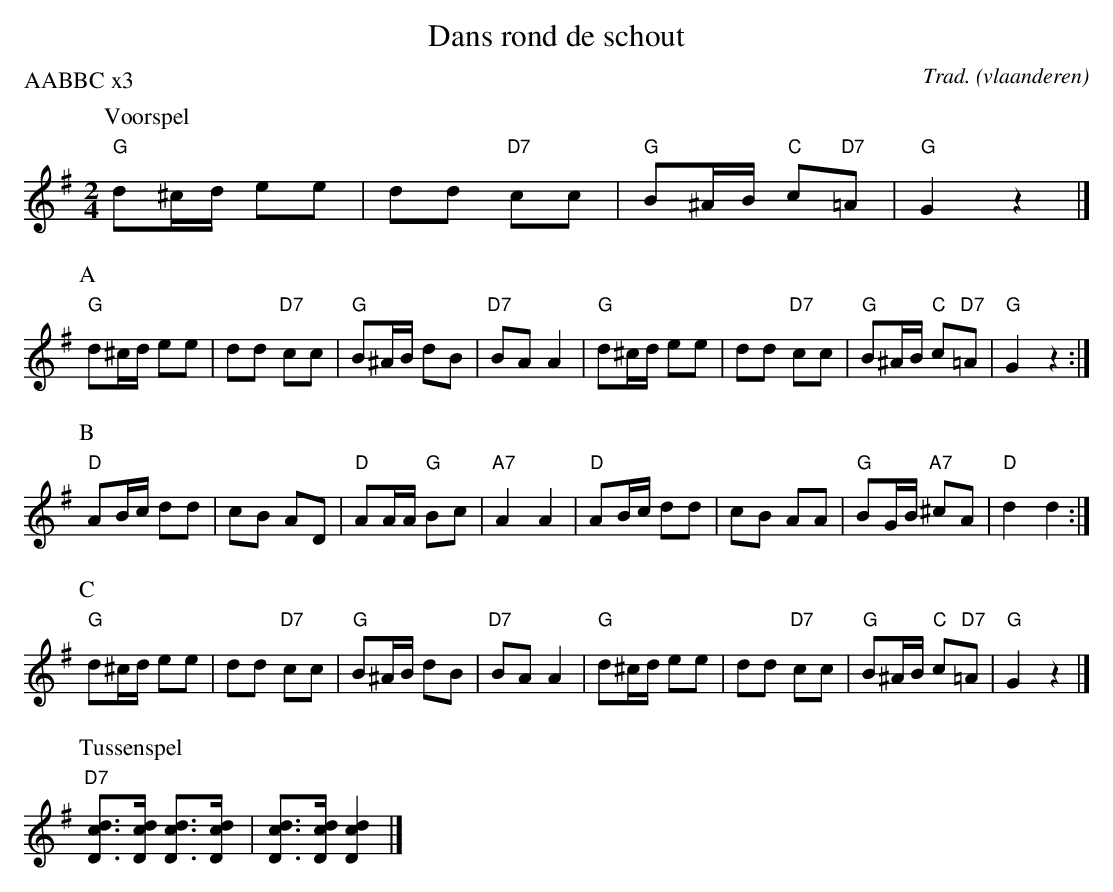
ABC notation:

X:1
T:Dans rond de schout
O:vlaanderen
C:Trad.
P:AABBC x3
L:1/8
M:2/4
K:G
P:Voorspel
"G"d^c/d/ ee | dd "D7"cc | "G"B^A/B/ "C"c"D7"=A | "G"G2 z2 |]
P:A
"G"d^c/d/ ee | dd "D7"cc | "G"B^A/B/ dB | "D7"BA A2 | "G"d^c/d/ ee | dd "D7"cc | "G"B^A/B/ "C"c"D7"=A | "G"G2 z2 :|]
P:B
"D"AB/c/ dd | cB AD | "D"AA/A/ "G"Bc | "A7"A2 A2 | "D"AB/c/ dd | cB AA | "G"BG/B/ "A7"^cA | "D"d2 d2 :|]
P:C
"G"d^c/d/ ee | dd "D7"cc | "G"B^A/B/ dB | "D7"BA A2 | "G"d^c/d/ ee | dd "D7"cc | "G"B^A/B/ "C"c"D7"=A | "G"G2 z2 |]
P:Tussenspel
"D7"[d3/c3/D3/][d/c/D/] [d3/c3/D3/][d/c/D/] | [d3/c3/D3/][d/c/D/] [d2c2D2] |]
